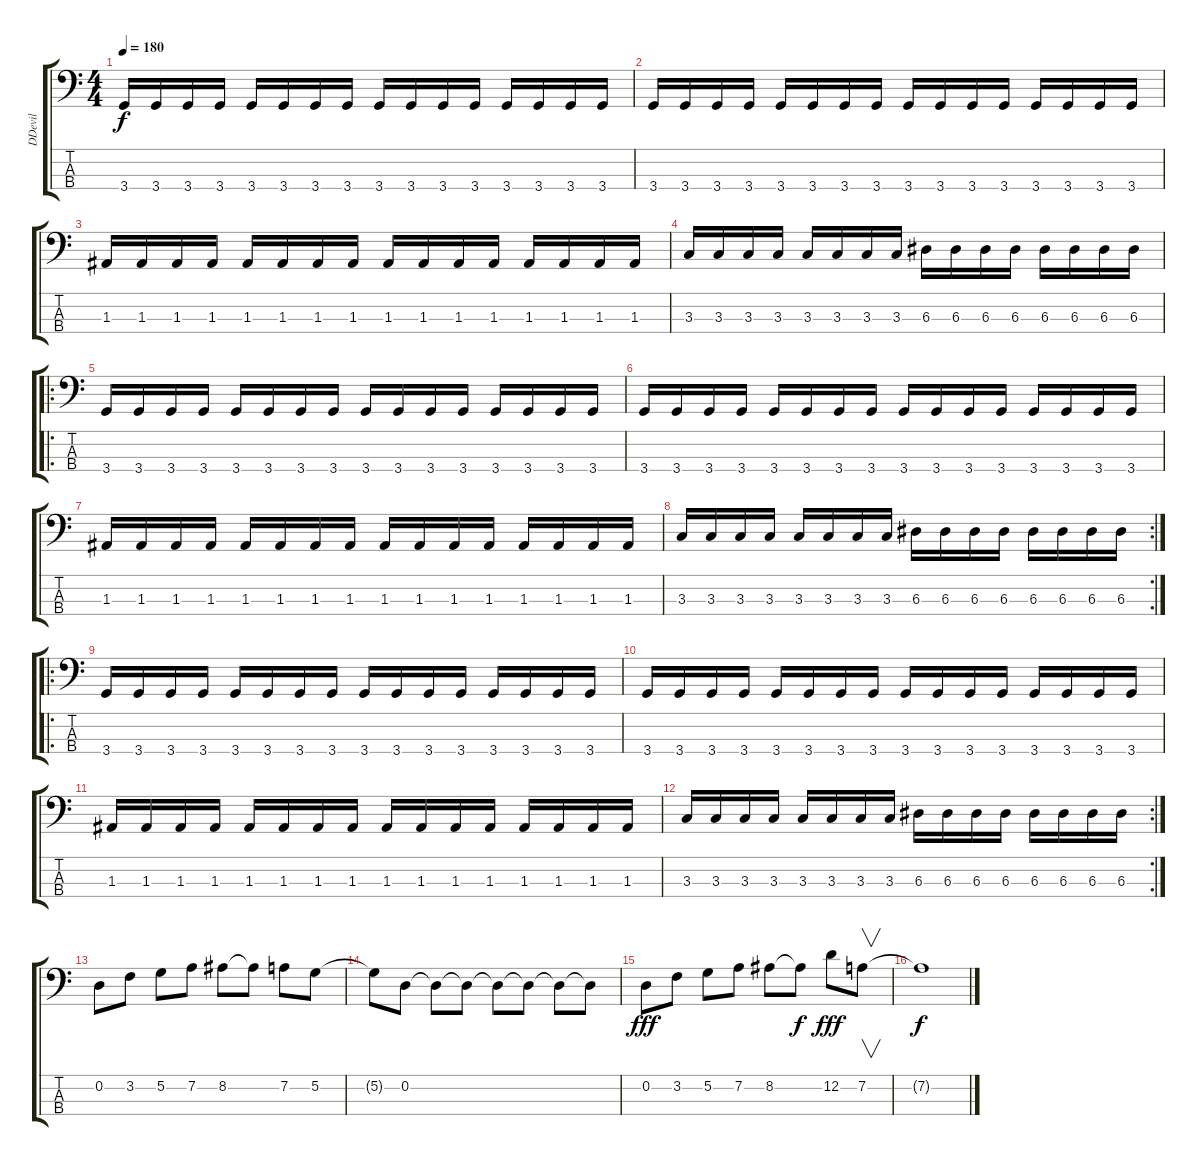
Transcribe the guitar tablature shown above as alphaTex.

\track ("DDevil" "DDevil") {instrument electricbasspick}
\staff {score tabs}
\tuning (G2 D2 A1 E1) {hide}
\ts (4 4)
\tempo 180
\clef f4
\ks c
3.4.16{dy f} 3.4.16 3.4.16 3.4.16 3.4.16 3.4.16 3.4.16 3.4.16 3.4.16 3.4.16 3.4.16 3.4.16 3.4.16 3.4.16 3.4.16 3.4.16 |
3.4.16 3.4.16 3.4.16 3.4.16 3.4.16 3.4.16 3.4.16 3.4.16 3.4.16 3.4.16 3.4.16 3.4.16 3.4.16 3.4.16 3.4.16 3.4.16 |
1.3.16 1.3.16 1.3.16 1.3.16 1.3.16 1.3.16 1.3.16 1.3.16 1.3.16 1.3.16 1.3.16 1.3.16 1.3.16 1.3.16 1.3.16 1.3.16 |
3.3.16 3.3.16 3.3.16 3.3.16 3.3.16 3.3.16 3.3.16 3.3.16 6.3.16 6.3.16 6.3.16 6.3.16 6.3.16 6.3.16 6.3.16 6.3.16 |
\ro
3.4.16 3.4.16 3.4.16 3.4.16 3.4.16 3.4.16 3.4.16 3.4.16 3.4.16 3.4.16 3.4.16 3.4.16 3.4.16 3.4.16 3.4.16 3.4.16 |
3.4.16 3.4.16 3.4.16 3.4.16 3.4.16 3.4.16 3.4.16 3.4.16 3.4.16 3.4.16 3.4.16 3.4.16 3.4.16 3.4.16 3.4.16 3.4.16 |
1.3.16 1.3.16 1.3.16 1.3.16 1.3.16 1.3.16 1.3.16 1.3.16 1.3.16 1.3.16 1.3.16 1.3.16 1.3.16 1.3.16 1.3.16 1.3.16 |
\rc 2
3.3.16 3.3.16 3.3.16 3.3.16 3.3.16 3.3.16 3.3.16 3.3.16 6.3.16 6.3.16 6.3.16 6.3.16 6.3.16 6.3.16 6.3.16 6.3.16 |
\ro
3.4.16 3.4.16 3.4.16 3.4.16 3.4.16 3.4.16 3.4.16 3.4.16 3.4.16 3.4.16 3.4.16 3.4.16 3.4.16 3.4.16 3.4.16 3.4.16 |
3.4.16 3.4.16 3.4.16 3.4.16 3.4.16 3.4.16 3.4.16 3.4.16 3.4.16 3.4.16 3.4.16 3.4.16 3.4.16 3.4.16 3.4.16 3.4.16 |
1.3.16 1.3.16 1.3.16 1.3.16 1.3.16 1.3.16 1.3.16 1.3.16 1.3.16 1.3.16 1.3.16 1.3.16 1.3.16 1.3.16 1.3.16 1.3.16 |
\rc 2
3.3.16 3.3.16 3.3.16 3.3.16 3.3.16 3.3.16 3.3.16 3.3.16 6.3.16 6.3.16 6.3.16 6.3.16 6.3.16 6.3.16 6.3.16 6.3.16 |
0.2.8 3.2.8 5.2.8 7.2.8 8.2.8 8.2{t}.8 7.2.8 5.2.8 |
5.2{t}.8 0.2.8 0.2{t}.8 0.2{t}.8 0.2{t}.8 0.2{t}.8 0.2{t}.8 0.2{t}.8 |
0.2.8{dy fff} 3.2.8 5.2.8 7.2.8 8.2.8 8.2{t}.8{dy f} 12.2.8{dy fff} 7.2.8{v} |
7.2{t}.1{dy f}
